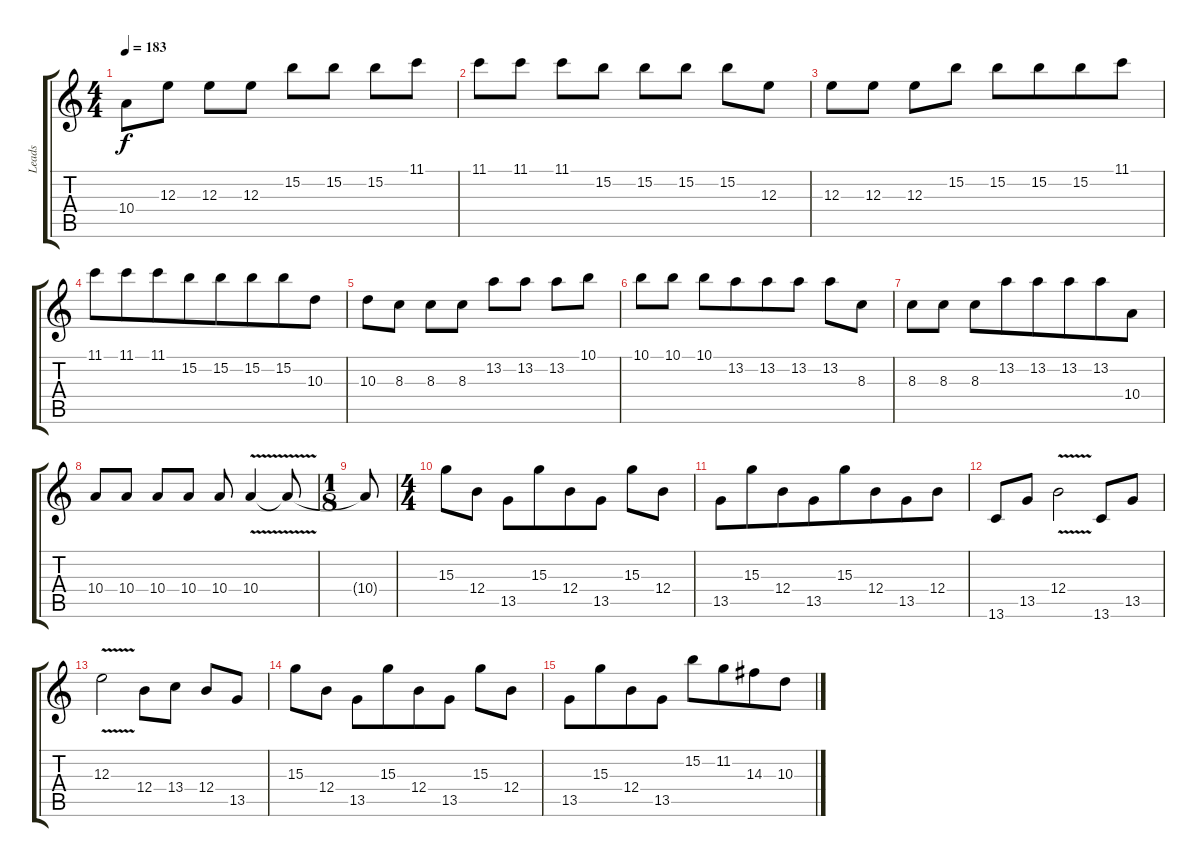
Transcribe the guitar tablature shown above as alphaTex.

\track ("Leads" "Leads") {instrument distortionguitar}
\staff {score tabs}
\tuning (Db4 Ab3 E3 B2 Gb2 B1) {hide}
\ts (4 4)
\tempo 183
\clef g2
\ks c
10.4.8{dy f} 12.3.8 12.3.8 12.3.8 15.2.8{beam merge} 15.2.8 15.2.8 11.1.8 |
11.1.8 11.1.8 11.1.8 15.2.8 15.2.8 15.2.8 15.2.8{beam merge} 12.3.8 |
12.3.8 12.3.8 12.3.8 15.2.8 15.2.8 15.2.8{beam merge} 15.2.8{beam merge} 11.1.8 |
11.1.8{beam merge} 11.1.8{beam merge} 11.1.8 15.2.8{beam merge} 15.2.8{beam merge} 15.2.8{beam merge} 15.2.8{beam merge} 10.3.8 |
10.3.8{beam merge} 8.3.8 8.3.8 8.3.8 13.2.8{beam merge} 13.2.8 13.2.8 10.1.8 |
10.1.8{beam merge} 10.1.8 10.1.8 13.2.8{beam merge} 13.2.8{beam merge} 13.2.8 13.2.8{beam merge} 8.3.8 |
8.3.8 8.3.8 8.3.8 13.2.8{beam merge} 13.2.8 13.2.8{beam merge} 13.2.8 10.4.8 |
10.4.8 10.4.8 10.4.8{beam merge} 10.4.8 10.4.8 10.4{v}.4 10.4{t}.8 |
\ts (1 8)
10.4{t}.8 |
\ts (4 4)
15.3.8{beam merge} 12.4.8 13.5.8 15.3.8{beam merge} 12.4.8 13.5.8 15.3.8{beam merge} 12.4.8 |
13.5.8{beam merge} 15.3.8{beam merge} 12.4.8 13.5.8{beam merge} 15.3.8{beam merge} 12.4.8{beam merge} 13.5.8 12.4.8 |
13.6.8 13.5.8 12.4{v}.2 13.6.8{beam merge} 13.5.8 |
12.3{v}.2{beam merge} 12.4.8 13.4.8 12.4.8 13.5.8 |
15.3.8{beam merge} 12.4.8 13.5.8 15.3.8{beam merge} 12.4.8 13.5.8 15.3.8{beam merge} 12.4.8 |
13.5.8{beam merge} 15.3.8{beam merge} 12.4.8 13.5.8 15.2.8 11.2.8{beam merge} 14.3.8{beam merge} 10.3.8
